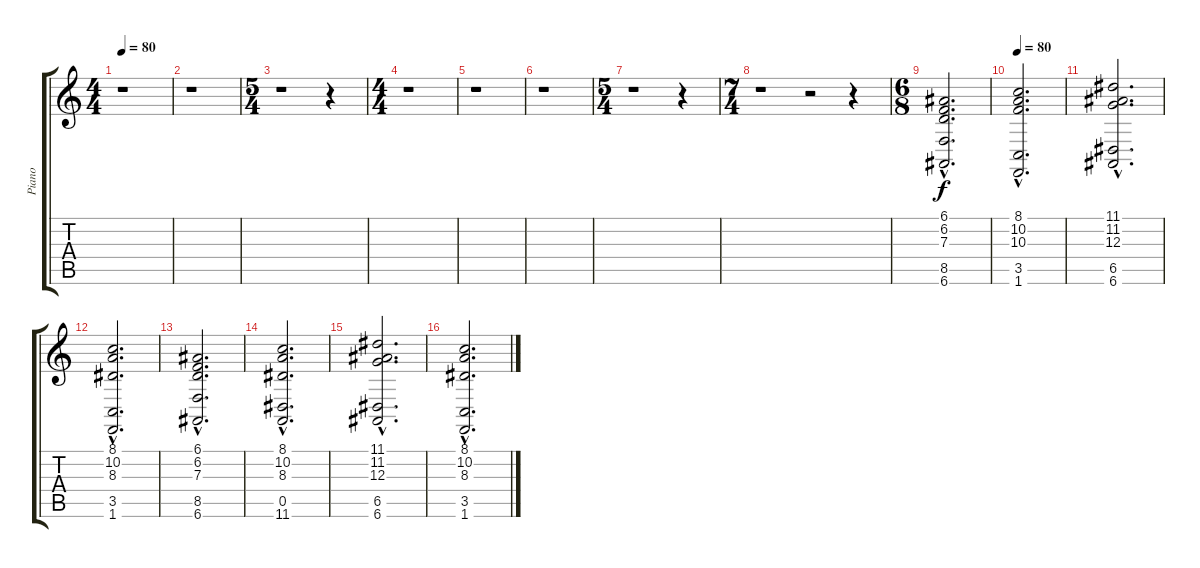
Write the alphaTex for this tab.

\track ("Piano" "Piano") {instrument acousticgrandpiano}
\staff {score tabs}
\tuning (E4 B3 G3 D3 A2 E2) {hide}
\ts (4 4)
\tempo 80
\clef g2
\ks c
r.1{dy f} |
r.1 |
\ts (5 4)
r.1 r.4 |
\ts (4 4)
r.1 |
r.1 |
r.1 |
\ts (5 4)
r.1 r.4 |
\ts (7 4)
r.1 r.2 r.4 |
\ts (6 8)
(6.1{hac} 6.2{hac} 7.3{hac} 8.5{hac} 6.6{hac}).2{d} |
\tempo 80
(8.1{hac} 10.2{hac} 10.3{hac} 3.5{hac} 1.6{hac}).2{d} |
(11.1{hac} 11.2{hac} 12.3{hac} 6.5{hac} 6.6{hac}).2{d} |
(8.1{hac} 10.2{hac} 8.3{hac} 3.5{hac} 1.6{hac}).2{d} |
(6.1{hac} 6.2{hac} 7.3{hac} 8.5{hac} 6.6{hac}).2{d} |
(8.1{hac} 10.2{hac} 8.3{hac} 0.5{hac} 11.6{hac}).2{d} |
(11.1{hac} 11.2{hac} 12.3{hac} 6.5{hac} 6.6{hac}).2{d} |
(8.1{hac} 10.2{hac} 8.3{hac} 3.5{hac} 1.6{hac}).2{d}
